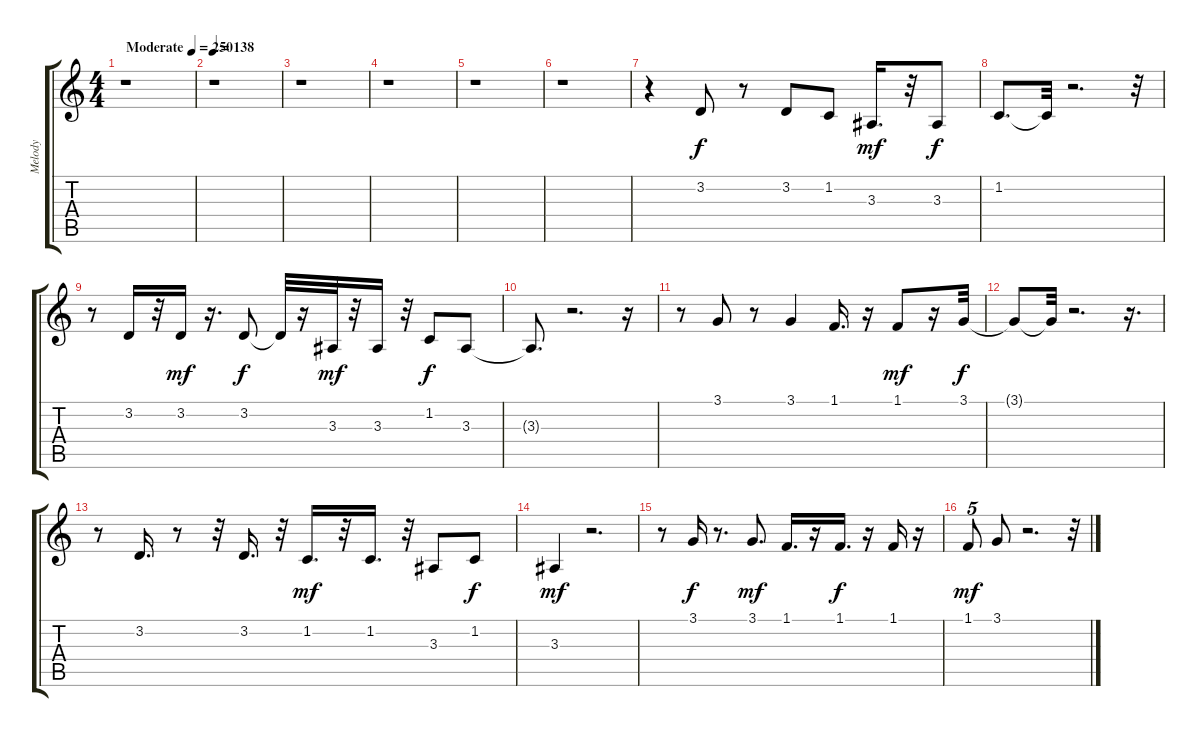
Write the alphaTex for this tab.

\track ("Melody              " "Melody    ") {instrument flute}
\staff {score tabs}
\tuning (E4 B3 G3 D3 A2 E2) {hide}
\ts (4 4)
\tempo (250 "Moderate")
\clef g2
\ks c
r.1{dy f instrument flute} |
\tempo 138
r.1 |
r.1 |
r.1 |
r.1 |
r.1 |
r.4 3.2.8 r.8 3.2.8 1.2.8 3.3.16{d dy mf} r.32 3.3.8{dy f} |
1.2.8{d} 1.2{t}.32 r.2{d} r.32 |
r.8 3.2.16 r.32 3.2.16{dy mf} r.16{d} 3.2.8{dy f} 3.2{t}.32 r.16 3.3.32{dy mf} r.32 3.3.16 r.32 1.2.8{dy f} 3.3.8 |
3.3{t}.8{d} r.2{d} r.16 |
r.8 3.1.8 r.8 3.1.4 1.1.16{d} r.16 1.1.8{dy mf} r.16 3.1.32{dy f} |
3.1{t}.8 3.1{t}.32 r.2{d} r.16{d} |
r.8 3.2.16{d} r.8 r.32 3.2.16{d} r.32 1.2.16{d dy mf} r.32 1.2.16{d} r.32 3.3.8 1.2.8{dy f} |
3.3.4{dy mf} r.2{d} |
r.8 3.1.16{dy f} r.8{d} 3.1.8{d dy mf} 1.1.16{d} r.16 1.1.16{d dy f} r.16 1.1.16 r.16 |
1.1.8{tu (5 4) dy mf} 3.1.8 r.2{d} r.32{tu (5 4)}
